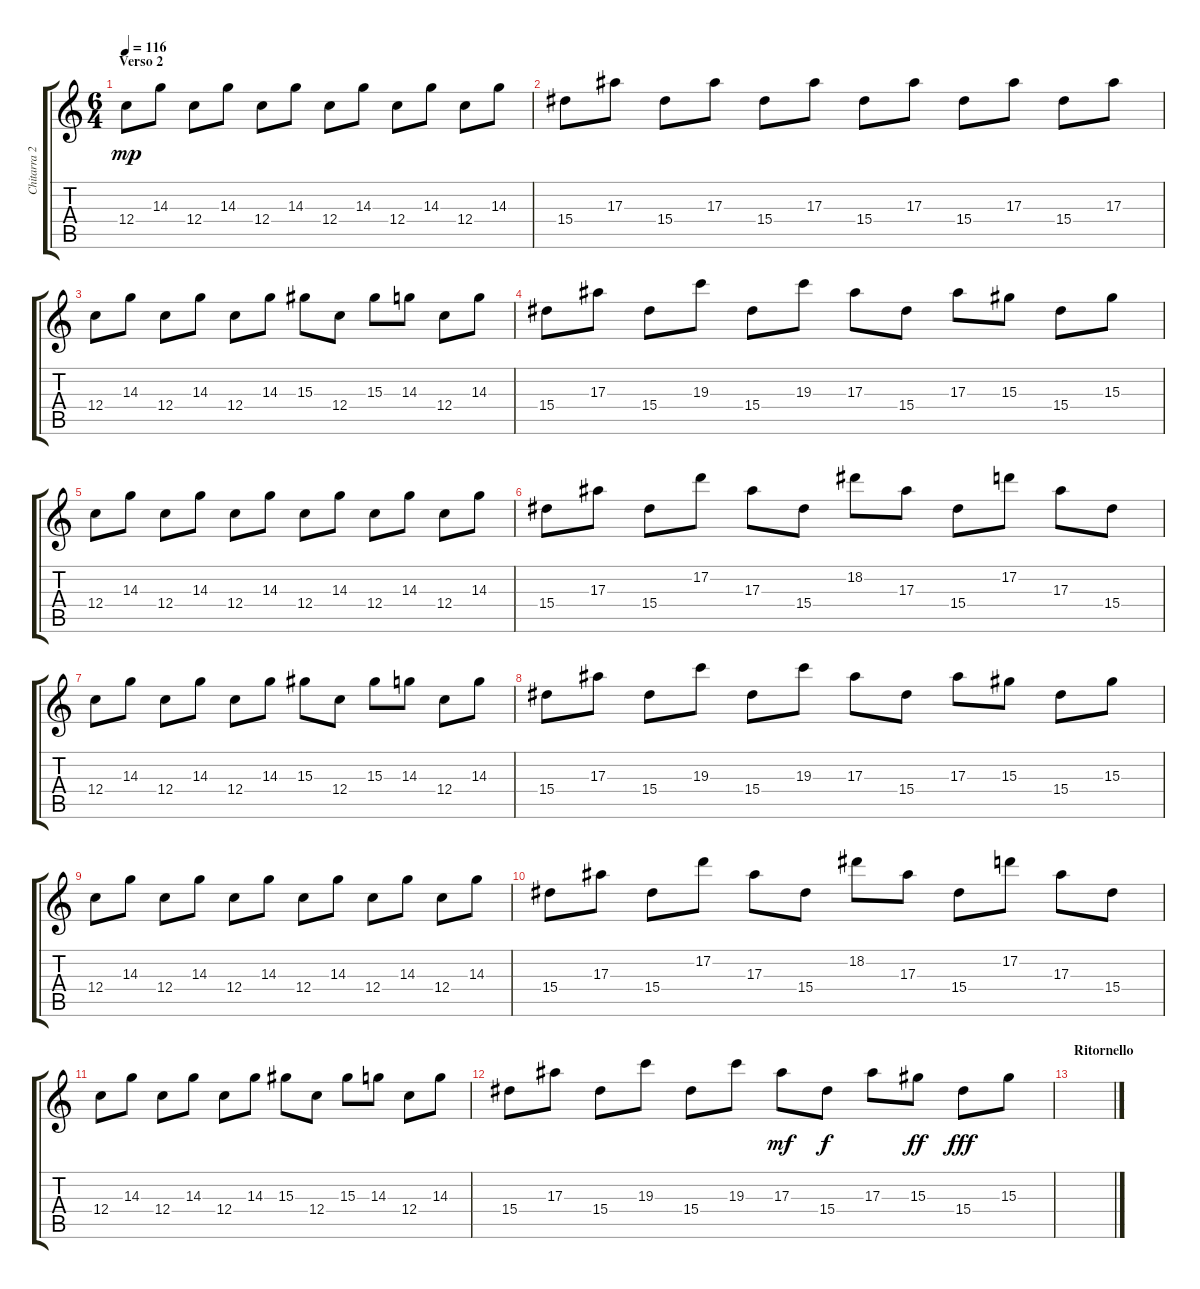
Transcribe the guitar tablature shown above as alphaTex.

\track ("Chitarra 2" "Chitarra 2") {instrument electricguitarmuted}
\staff {score tabs}
\tuning (D4 A3 F3 C3 G2 C2) {hide}
\ts (6 4)
\section ("" "Verso 2")
\tempo 116
\clef g2
\ks c
12.4.8{dy mp} 14.3.8 12.4.8 14.3.8 12.4.8 14.3.8 12.4.8 14.3.8 12.4.8 14.3.8 12.4.8 14.3.8 |
15.4.8 17.3.8 15.4.8 17.3.8 15.4.8 17.3.8 15.4.8 17.3.8 15.4.8 17.3.8 15.4.8 17.3.8 |
12.4.8 14.3.8 12.4.8 14.3.8 12.4.8 14.3.8 15.3.8 12.4.8 15.3.8 14.3.8 12.4.8 14.3.8 |
15.4.8 17.3.8 15.4.8 19.3.8 15.4.8 19.3.8 17.3.8 15.4.8 17.3.8 15.3.8 15.4.8 15.3.8 |
12.4.8 14.3.8 12.4.8 14.3.8 12.4.8 14.3.8 12.4.8 14.3.8 12.4.8 14.3.8 12.4.8 14.3.8 |
15.4.8 17.3.8 15.4.8 17.2.8 17.3.8 15.4.8 18.2.8 17.3.8 15.4.8 17.2.8 17.3.8 15.4.8 |
12.4.8 14.3.8 12.4.8 14.3.8 12.4.8 14.3.8 15.3.8 12.4.8 15.3.8 14.3.8 12.4.8 14.3.8 |
15.4.8 17.3.8 15.4.8 19.3.8 15.4.8 19.3.8 17.3.8 15.4.8 17.3.8 15.3.8 15.4.8 15.3.8 |
12.4.8 14.3.8 12.4.8 14.3.8 12.4.8 14.3.8 12.4.8 14.3.8 12.4.8 14.3.8 12.4.8 14.3.8 |
15.4.8 17.3.8 15.4.8 17.2.8 17.3.8 15.4.8 18.2.8 17.3.8 15.4.8 17.2.8 17.3.8 15.4.8 |
12.4.8 14.3.8 12.4.8 14.3.8 12.4.8 14.3.8 15.3.8 12.4.8 15.3.8 14.3.8 12.4.8 14.3.8 |
15.4.8 17.3.8 15.4.8 19.3.8 15.4.8 19.3.8 17.3.8{dy mf} 15.4.8{dy f} 17.3.8 15.3.8{dy ff} 15.4.8{dy fff} 15.3.8 |
\section ("" "Ritornello")
